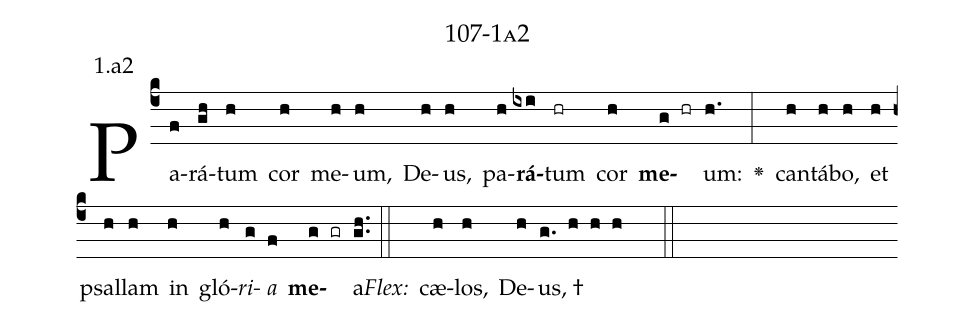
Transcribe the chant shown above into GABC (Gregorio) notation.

name: 107-1a2;
annotation: 1.a2;
%%
(c4)Pa(f)rá(gh)tum(h) cor(h) me(h)um,(h) De(h)us,(h) pa(h)<b>rá</b>(ixi)tum(hr) cor(h) <b>me</b>(g hr)um:(h.) <v>\greheightstar</v>(:) can(h)tá(h)bo,(h) et(h) psal(h)lam(h) in(h) gló(h)<i>ri</i>(g)<i>a</i>(f) <b>me</b>(g gr)a.(gh..) (::)
<i>Flex:</i>()  cæ(h)los,(h) De(h)us, †(g. h h h  ::)

%E(h) u(h) o(g) u(f) a(g) e.(gh..) (::)
